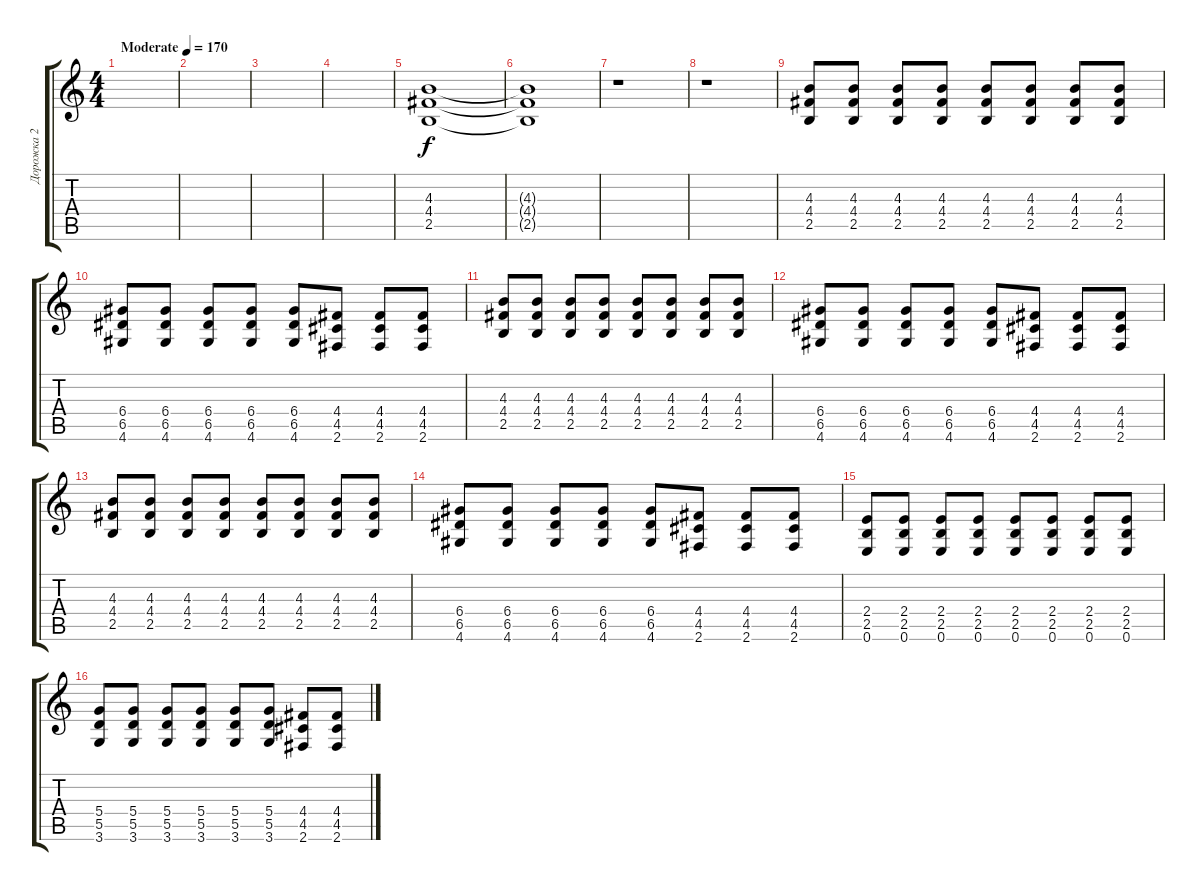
\track ("Дорожка 2" "Дорожка 2") {instrument overdrivenguitar}
\staff {score tabs}
\tuning (E4 B3 G3 D3 A2 E2) {hide}
\ts (4 4)
\tempo (170 "Moderate")
\clef g2
\ks c
|
|
|
|
(4.3 4.4 2.5).1 |
(4.3{t} 4.4{t} 2.5{t}).1 |
r.1 |
r.1 |
(4.3 4.4 2.5).8 (4.3 4.4 2.5).8 (4.3 4.4 2.5).8 (4.3 4.4 2.5).8 (4.3 4.4 2.5).8 (4.3 4.4 2.5).8 (4.3 4.4 2.5).8 (4.3 4.4 2.5).8 |
(6.4 6.5 4.6).8 (6.4 6.5 4.6).8 (6.4 6.5 4.6).8 (6.4 6.5 4.6).8 (6.4 6.5 4.6).8 (4.4 4.5 2.6).8 (4.4 4.5 2.6).8 (4.4 4.5 2.6).8 |
(4.3 4.4 2.5).8 (4.3 4.4 2.5).8 (4.3 4.4 2.5).8 (4.3 4.4 2.5).8 (4.3 4.4 2.5).8 (4.3 4.4 2.5).8 (4.3 4.4 2.5).8 (4.3 4.4 2.5).8 |
(6.4 6.5 4.6).8 (6.4 6.5 4.6).8 (6.4 6.5 4.6).8 (6.4 6.5 4.6).8 (6.4 6.5 4.6).8 (4.4 4.5 2.6).8 (4.4 4.5 2.6).8 (4.4 4.5 2.6).8 |
(4.3 4.4 2.5).8 (4.3 4.4 2.5).8 (4.3 4.4 2.5).8 (4.3 4.4 2.5).8 (4.3 4.4 2.5).8 (4.3 4.4 2.5).8 (4.3 4.4 2.5).8 (4.3 4.4 2.5).8 |
(6.4 6.5 4.6).8 (6.4 6.5 4.6).8 (6.4 6.5 4.6).8 (6.4 6.5 4.6).8 (6.4 6.5 4.6).8 (4.4 4.5 2.6).8 (4.4 4.5 2.6).8 (4.4 4.5 2.6).8 |
(2.4 2.5 0.6).8 (2.4 2.5 0.6).8 (2.4 2.5 0.6).8 (2.4 2.5 0.6).8 (2.4 2.5 0.6).8 (2.4 2.5 0.6).8 (2.4 2.5 0.6).8 (2.4 2.5 0.6).8 |
(5.4 5.5 3.6).8 (5.4 5.5 3.6).8 (5.4 5.5 3.6).8 (5.4 5.5 3.6).8 (5.4 5.5 3.6).8 (5.4 5.5 3.6).8 (4.4 4.5 2.6).8 (4.4 4.5 2.6).8
